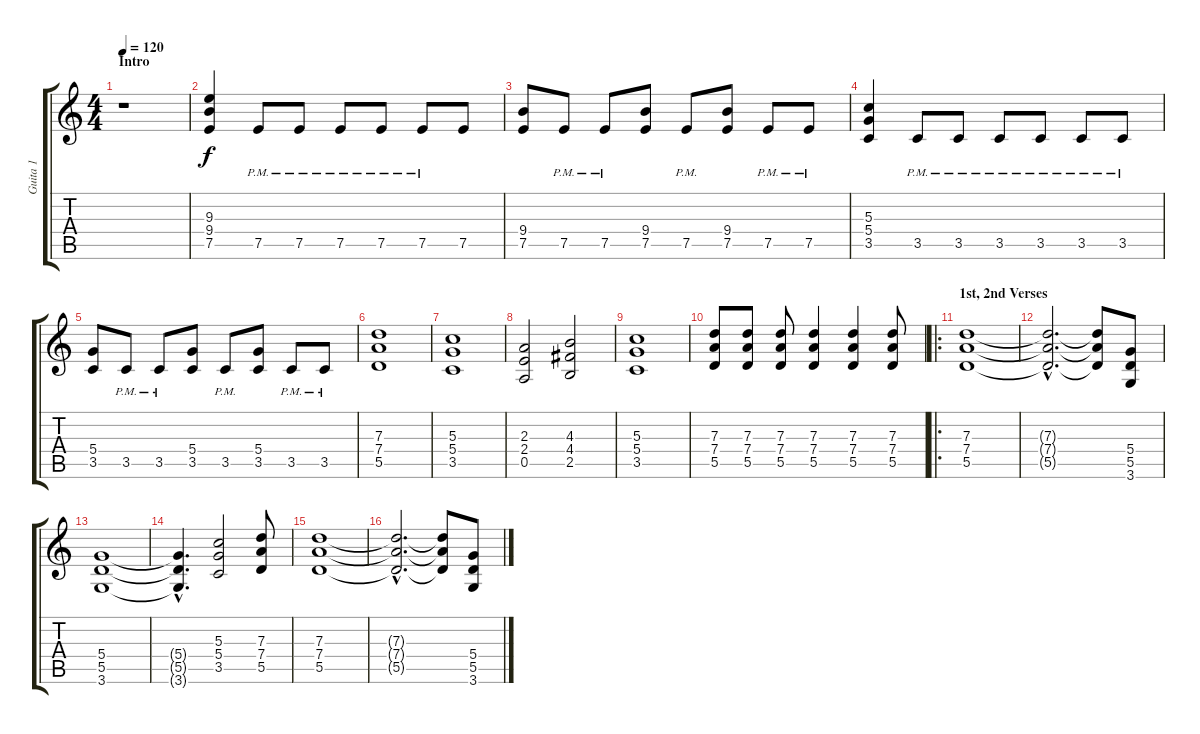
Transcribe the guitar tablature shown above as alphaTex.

\track ("Guita 1" "Guita 1") {instrument distortionguitar}
\staff {score tabs}
\tuning (E4 B3 G3 D3 A2 E2) {hide}
\ts (4 4)
\section ("" "Intro")
\tempo 120
\clef g2
\ks c
r.1{dy f instrument distortionguitar} |
(9.3 9.4 7.5).4 7.5{pm}.8 7.5{pm}.8 7.5{pm}.8 7.5{pm}.8 7.5{pm}.8 7.5.8 |
(9.4 7.5).8 7.5{pm}.8 7.5{pm}.8 (9.4 7.5).8 7.5{pm}.8 (9.4 7.5).8 7.5{pm}.8 7.5{pm}.8 |
(5.3 5.4 3.5).4 3.5{pm}.8 3.5{pm}.8 3.5{pm}.8 3.5{pm}.8 3.5{pm}.8 3.5{pm}.8 |
(5.4 3.5).8 3.5{pm}.8 3.5{pm}.8 (5.4 3.5).8 3.5{pm}.8 (5.4 3.5).8 3.5{pm}.8 3.5{pm}.8 |
(7.3 7.4 5.5).1 |
(5.3 5.4 3.5).1 |
(2.3 2.4 0.5).2 (4.3 4.4 2.5).2 |
(5.3 5.4 3.5).1 |
(7.3 7.4 5.5).8 (7.3 7.4 5.5).8 (7.3 7.4 5.5).8 (7.3 7.4 5.5).4 (7.3 7.4 5.5).4 (7.3 7.4 5.5).8 |
\ro
\section ("" "1st, 2nd Verses")
(7.3 7.4 5.5).1 |
(7.3{hac t} 7.4{hac t} 5.5{hac t}).2{d} (7.3{t} 7.4{t} 5.5{t}).8 (5.4 5.5 3.6).8 |
(5.4 5.5 3.6).1 |
(5.4{hac t} 5.5{hac t} 3.6{hac t}).4{d} (5.3 5.4 3.5).2 (7.3 7.4 5.5).8 |
(7.3 7.4 5.5).1 |
(7.3{hac t} 7.4{hac t} 5.5{hac t}).2{d} (7.3{t} 7.4{t} 5.5{t}).8 (5.4 5.5 3.6).8
